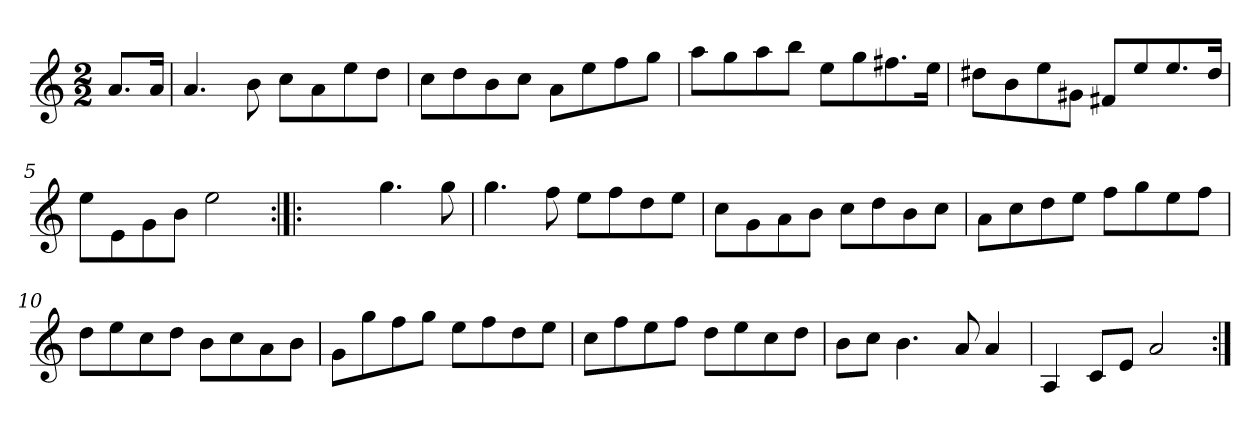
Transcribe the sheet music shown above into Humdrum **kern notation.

**kern
*part1
*staff1
*clefG2
*k[]
*a:
*M2/2
*MM120
=
8.a/L
16a/Jk
=1
4.a
8b
8cc\L
8a\
8ee\
8dd\J
=2
8cc\L
8dd\
8b\
8cc\J
8a\L
8ee\
8ff\
8gg\J
=3
8aa\L
8gg\
8aa\
8bb\J
8ee\L
8gg\
8.ff#X\
16ee\Jk
=4
8dd#X\L
8b\
8ee\
8g#X\J
8f#X/L
8ee/
8.ee/
16dd#/Jk
=5
8ee\L
8e\
8g\
8b\J
2ee
=6:|!|:
2ryy
4.gg
8gg
=7
4.gg
8ff
8ee\L
8ff\
8dd\
8ee\J
=8
8cc\L
8g\
8a\
8b\J
8cc\L
8dd\
8b\
8cc\J
=9
8a\L
8cc\
8dd\
8ee\J
8ff\L
8gg\
8ee\
8ff\J
=10
8dd\L
8ee\
8cc\
8dd\J
8b\L
8cc\
8a\
8b\J
=11
8g\L
8gg\
8ff\
8gg\J
8ee\L
8ff\
8dd\
8ee\J
=12
8cc\L
8ff\
8ee\
8ff\J
8dd\L
8ee\
8cc\
8dd\J
=13
8b\L
8cc\J
4.b
8a
4a
=14
4A
8c/L
8e/J
2a
=:|!
*-
